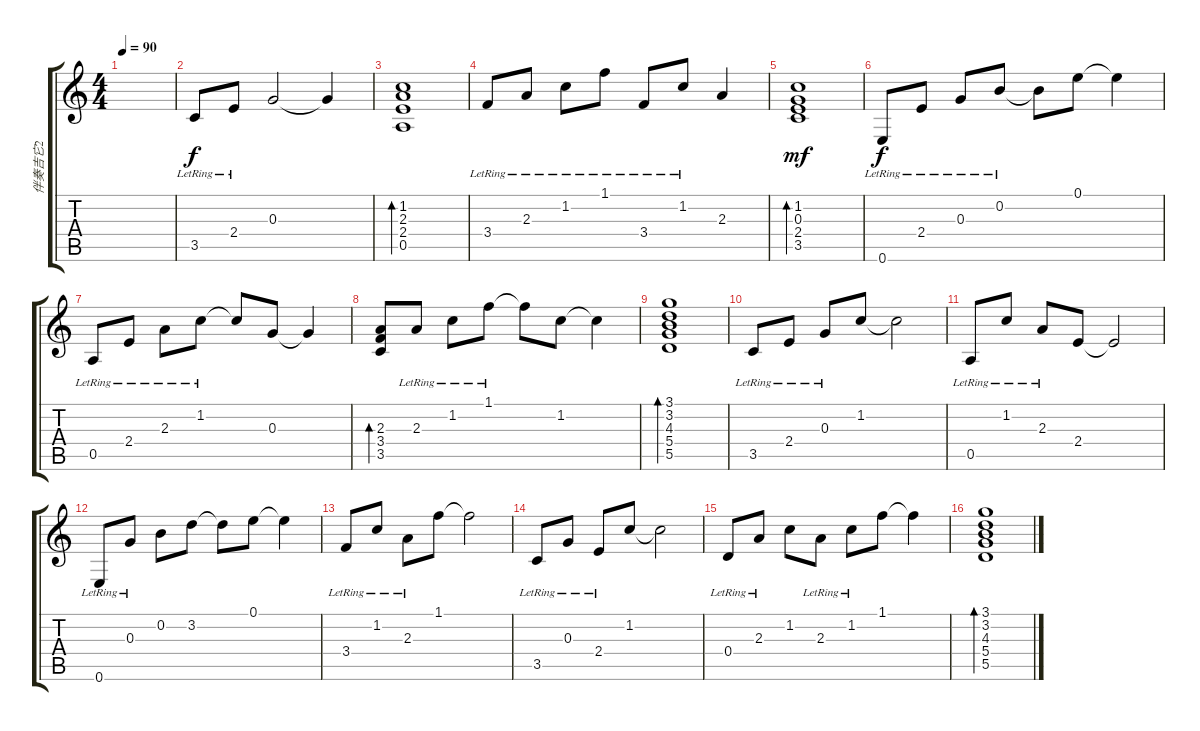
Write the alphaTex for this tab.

\track ("伴奏吉它2" "伴奏吉它2") {instrument distortionguitar}
\staff {score tabs}
\tuning (E4 B3 G3 D3 A2 E2) {hide}
\ts (4 4)
\tempo 90
\clef g2
\ks c
|
3.5{lr}.8{dy f} 2.4{lr}.8 0.3.2 0.3{t}.4 |
(1.2 2.3 2.4 0.5).1{bd 240} |
3.4{lr}.8 2.3{lr}.8 1.2{lr}.8 1.1{lr}.8 3.4{lr}.8 1.2{lr}.8 2.3.4 |
(1.2 0.3 2.4 3.5).1{bd 240 dy mf} |
0.6{lr}.8{dy f} 2.4{lr}.8 0.3{lr}.8 0.2{lr}.8 0.2{t}.8 0.1.8 0.1{t}.4 |
0.5{lr}.8 2.4{lr}.8 2.3{lr}.8 1.2{lr}.8 1.2{t}.8 0.3.8 0.3{t}.4 |
(2.3 3.4 3.5).8{bd 240} 2.3{lr}.8 1.2{lr}.8 1.1{lr}.8 1.1{t}.8 1.2.8 1.2{t}.4 |
(3.1 3.2 4.3 5.4 5.5).1{bd 240} |
3.5{lr}.8 2.4{lr}.8 0.3{lr}.8 1.2.8 1.2{t}.2 |
0.5{lr}.8 1.2{lr}.8 2.3{lr}.8 2.4.8 2.4{t}.2 |
0.6{lr}.8 0.3{lr}.8 0.2.8 3.2.8 3.2{t}.8 0.1.8 0.1{t}.4 |
3.4{lr}.8 1.2{lr}.8 2.3{lr}.8 1.1.8 1.1{t}.2 |
3.5{lr}.8 0.3{lr}.8 2.4{lr}.8 1.2.8 1.2{t}.2 |
0.4{lr}.8 2.3{lr}.8 1.2.8 2.3{lr}.8 1.2{lr}.8 1.1.8 1.1{t}.4 |
(3.1 3.2 4.3 5.4 5.5).1{bd 240}
